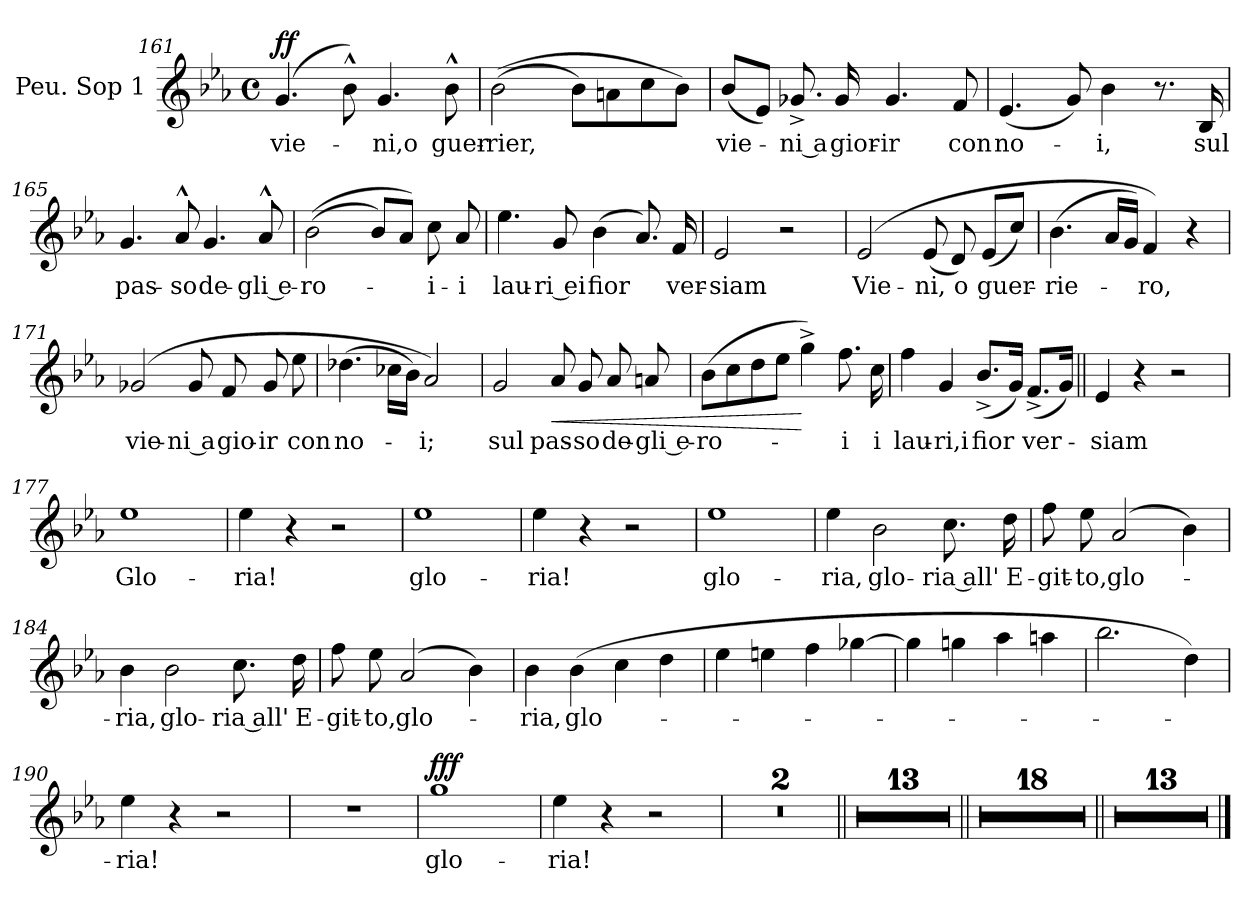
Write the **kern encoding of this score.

**kern	**text	**dynam
*part1	*part1	*part1
*staff1	*staff1	*staff1
*I"Peu. Sop 1	*	*
*I'Peu. S1	*	*
!!LO:PB:g=z
*clefG2	*	*
*k[b-e-a-]	*	*
*M4/4	*	*
*met(c)	*	*
=161	=161	=161
!	!LO:LY:b:color=#0055FF	!LO:DY:a
(>4.g/	vie-	ff
8b-^^\)	.	.
!	!LO:LY:b:color=#0055FF	!
4.g/	-ni,o	.
!	!LO:LY:b:color=#0055FF	!
8b-^^\	guer-	.
=162	=162	=162
!	!LO:LY:b:color=#0055FF	!
(>(>2b-\	-rier,	.
8b-\L)	.	.
8an\	.	.
8cc\	.	.
8b-\J)	.	.
=163	=163	=163
!	!LO:LY:b:color=#0055FF	!
(<8b-/L	vie-	.
8e-/J)	.	.
!	!LO:LY:b:color=#0055FF	!
8.g-X^/	-ni a	.
!	!LO:LY:b:color=#0055FF	!
16g-/	gior-	.
!	!LO:LY:b:color=#0055FF	!
4.g-/	-ir	.
!	!LO:LY:b:color=#0055FF	!
8f/	con	.
=164	=164	=164
!	!LO:LY:b:color=#0055FF	!
(<4.e-/	no-	.
8g/)	.	.
!	!LO:LY:b:color=#0055FF	!
4b-\	-i,	.
8.r	.	.
!	!LO:LY:b:color=#0055FF	!
16B-/	sul	.
!!LO:PB:g=z
=165	=165	=165
!	!LO:LY:b:color=#0055FF	!
4.g/	pas-	.
!	!LO:LY:b:color=#0055FF	!
8a-^^/	-so	.
!	!LO:LY:b:color=#0055FF	!
4.g/	de-	.
!	!LO:LY:b:color=#0055FF	!
8a-^^/	-gli e-	.
=166	=166	=166
!	!LO:LY:b:color=#0055FF	!
(>(>2b-\	-ro-	.
8b-/L)	.	.
8a-/J)	.	.
!	!LO:LY:b:color=#0055FF	!
8cc\	-i-	.
!	!LO:LY:b:color=#0055FF	!
8a-/	-i	.
=167	=167	=167
!	!LO:LY:b:color=#0055FF	!
4.ee-\	lau-	.
!	!LO:LY:b:color=#0055FF	!
8g/	-ri ei	.
!	!LO:LY:b:color=#0055FF	!
(>4b-\	fior	.
8.a-/)	.	.
!	!LO:LY:b:color=#0055FF	!
16f/	ver-	.
=168	=168	=168
!	!LO:LY:b:color=#0055FF	!
2e-/	-siam	.
2r	.	.
!!LO:PB:g=z
=169	=169	=169
!	!LO:LY:b:color=#0055FF	!
(>2e-/	Vie-	.
!	!LO:LY:b:color=#0055FF	!
(<8e-/	-ni,	.
!	!LO:LY:b:color=#0055FF	!
8d/)	o	.
!	!LO:LY:b:color=#0055FF	!
(<8e-/L	guer-	.
8cc/J)	.	.
=170	=170	=170
!	!LO:LY:b:color=#0055FF	!
(>4.b-\	-rie-	.
16a-/LL	.	.
16g/JJ)	.	.
!	!LO:LY:b:color=#0055FF	!
4f/)	-ro,	.
4r	.	.
=171	=171	=171
!	!LO:LY:b:color=#0055FF	!
(>2g-X/	vie-	.
!	!LO:LY:b:color=#0055FF	!
8g-/	-ni a	.
!	!LO:LY:b:color=#0055FF	!
8f/	gio-	.
!	!LO:LY:b:color=#0055FF	!
8g-/	-ir	.
!	!LO:LY:b:color=#0055FF	!
8ee-\	con	.
=172	=172	=172
!	!LO:LY:b:color=#0055FF	!
(>4.dd-X\	no-	.
16cc-X\LL	.	.
16b-\JJ)	.	.
!	!LO:LY:b:color=#0055FF	!
2a-/)	-i;	.
!!LO:PB:g=z
=173	=173	=173
!	!LO:LY:b:color=#0055FF	!
2g/	sul	.
!	!LO:LY:b:color=#0055FF	!LO:HP:b
8a-/	pas-	<
!	!LO:LY:b:color=#0055FF	!
8g/	-so	.
!	!LO:LY:b:color=#0055FF	!
8a-/	de-	.
!	!LO:LY:b:color=#0055FF	!
8an/	-gli e-	.
=174	=174	=174
!	!LO:LY:b:color=#0055FF	!
(>8b-\L	-ro-	.
8cc\	.	.
8dd\	.	.
8ee-\J	.	.
4gg^\)	.	[
!	!LO:LY:b:color=#0055FF	!
8.ff\	i	.
!	!LO:LY:b:color=#0055FF	!
16cc\	i	.
=175	=175	=175
!	!LO:LY:b:color=#0055FF	!
4ff\	lau-	.
!	!LO:LY:b:color=#0055FF	!
4g/	-ri,i	.
!	!LO:LY:b:color=#0055FF	!
(<8.b-^/L	fior	.
16g/Jk)	.	.
!	!LO:LY:b:color=#0055FF	!
(<8.f^/L	ver-	.
16g/Jk)	.	.
!!LO:PB:g=z
=176||	=176||	=176||
!	!LO:LY:b:color=#0055FF	!
4e-/	siam	.
4r	.	.
2r	.	.
=177	=177	=177
!	!LO:LY:b:color=#0055FF	!
1ee-	Glo-	.
=178	=178	=178
!	!LO:LY:b:color=#0055FF	!
4ee-\	-ria!	.
4r	.	.
2r	.	.
=179	=179	=179
!	!LO:LY:b:color=#0055FF	!
1ee-	glo-	.
!!LO:PB:g=z
=180	=180	=180
!	!LO:LY:b:color=#0055FF	!
4ee-\	-ria!	.
4r	.	.
2r	.	.
=181	=181	=181
!	!LO:LY:b:color=#0055FF	!
1ee-	glo-	.
=182	=182	=182
!	!LO:LY:b:color=#0055FF	!
4ee-\	-ria,	.
!	!LO:LY:b:color=#0055FF	!
2b-\	glo-	.
!	!LO:LY:b:color=#0055FF	!
8.cc\	ria all'	.
!	!LO:LY:b:color=#0055FF	!
16dd\	E-	.
=183	=183	=183
!	!LO:LY:b:color=#0055FF	!
8ff\	-git-	.
!	!LO:LY:b:color=#0055FF	!
8ee-\	-to,	.
!	!LO:LY:b:color=#0055FF	!
(>2a-/	glo-	.
4b-\)	.	.
!!LO:PB:g=z
=184	=184	=184
!	!LO:LY:b:color=#0055FF	!
4b-\	-ria,	.
!	!LO:LY:b:color=#0055FF	!
2b-\	glo-	.
!	!LO:LY:b:color=#0055FF	!
8.cc\	ria all'	.
!	!LO:LY:b:color=#0055FF	!
16dd\	E-	.
=185	=185	=185
!	!LO:LY:b:color=#0055FF	!
8ff\	-git-	.
!	!LO:LY:b:color=#0055FF	!
8ee-\	-to,	.
!	!LO:LY:b:color=#0055FF	!
(>2a-/	glo-	.
4b-\)	.	.
=186	=186	=186
!	!LO:LY:b:color=#0055FF	!
4b-\	-ria,	.
!	!LO:LY:b:color=#0055FF	!
(>4b-\	glo-	.
4cc\	.	.
4dd\	.	.
!!LO:PB:g=z
=187	=187	=187
4ee-\	.	.
4een\	.	.
4ff\	.	.
[4gg-X\	.	.
=188	=188	=188
4gg-\]	.	.
4ggn\	.	.
4aa-\	.	.
4aan\	.	.
=189	=189	=189
2.bb-\	.	.
4dd\)	.	.
!!LO:PB:g=z
=190	=190	=190
!	!LO:LY:b:color=#0055FF	!
4ee-\	-ria!	.
4r	.	.
2r	.	.
=191	=191	=191
1r	.	.
=192	=192	=192
!	!LO:LY:b:color=#0055FF	!LO:DY:a
1gg	glo-	fff
=193	=193	=193
!	!LO:LY:b:color=#0055FF	!
4ee-\	-ria!	.
4r	.	.
2r	.	.
!!LO:PB:g=z
=194	=194	=194
1r	.	.
=195	=195	=195
1r	.	.
=196||	=196||	=196||
1r	.	.
=197	=197	=197
1r	.	.
!!LO:LB:g=z
=198	=198	=198
1r	.	.
=199	=199	=199
1r	.	.
=200	=200	=200
1r	.	.
=201	=201	=201
1r	.	.
!!LO:LB:g=z
=202	=202	=202
1r	.	.
=203	=203	=203
1r	.	.
=204	=204	=204
1r	.	.
=205	=205	=205
1r	.	.
!!LO:LB:g=z
=206	=206	=206
1r	.	.
=207	=207	=207
1r	.	.
=208	=208	=208
1r	.	.
=209||	=209||	=209||
1r	.	.
!!LO:LB:g=z
=210	=210	=210
1r	.	.
=211	=211	=211
1r	.	.
=212	=212	=212
1r	.	.
!!LO:PB:g=z
=213	=213	=213
1r	.	.
=214	=214	=214
1r	.	.
=215	=215	=215
1r	.	.
=216	=216	=216
1r	.	.
!!LO:LB:g=z
=217	=217	=217
1r	.	.
=218	=218	=218
1r	.	.
=219	=219	=219
1r	.	.
=220	=220	=220
1r	.	.
!!LO:LB:g=z
=221	=221	=221
1r	.	.
=222	=222	=222
1r	.	.
=223	=223	=223
1r	.	.
=224	=224	=224
1r	.	.
!!LO:LB:g=z
=225	=225	=225
1r	.	.
=226	=226	=226
1r	.	.
=227||	=227||	=227||
1r	.	.
=228	=228	=228
1r	.	.
!!LO:PB:g=z
=229	=229	=229
1r	.	.
=230	=230	=230
1r	.	.
=231	=231	=231
1r	.	.
=232	=232	=232
1r	.	.
!!LO:PB:g=z
=233	=233	=233
1r	.	.
=234	=234	=234
1r	.	.
=235	=235	=235
1r	.	.
=236	=236	=236
1r	.	.
!!LO:LB:g=z
=237	=237	=237
1r	.	.
=238	=238	=238
1r	.	.
=239	=239	=239
1r	.	.
==	==	==
*-	*-	*-
